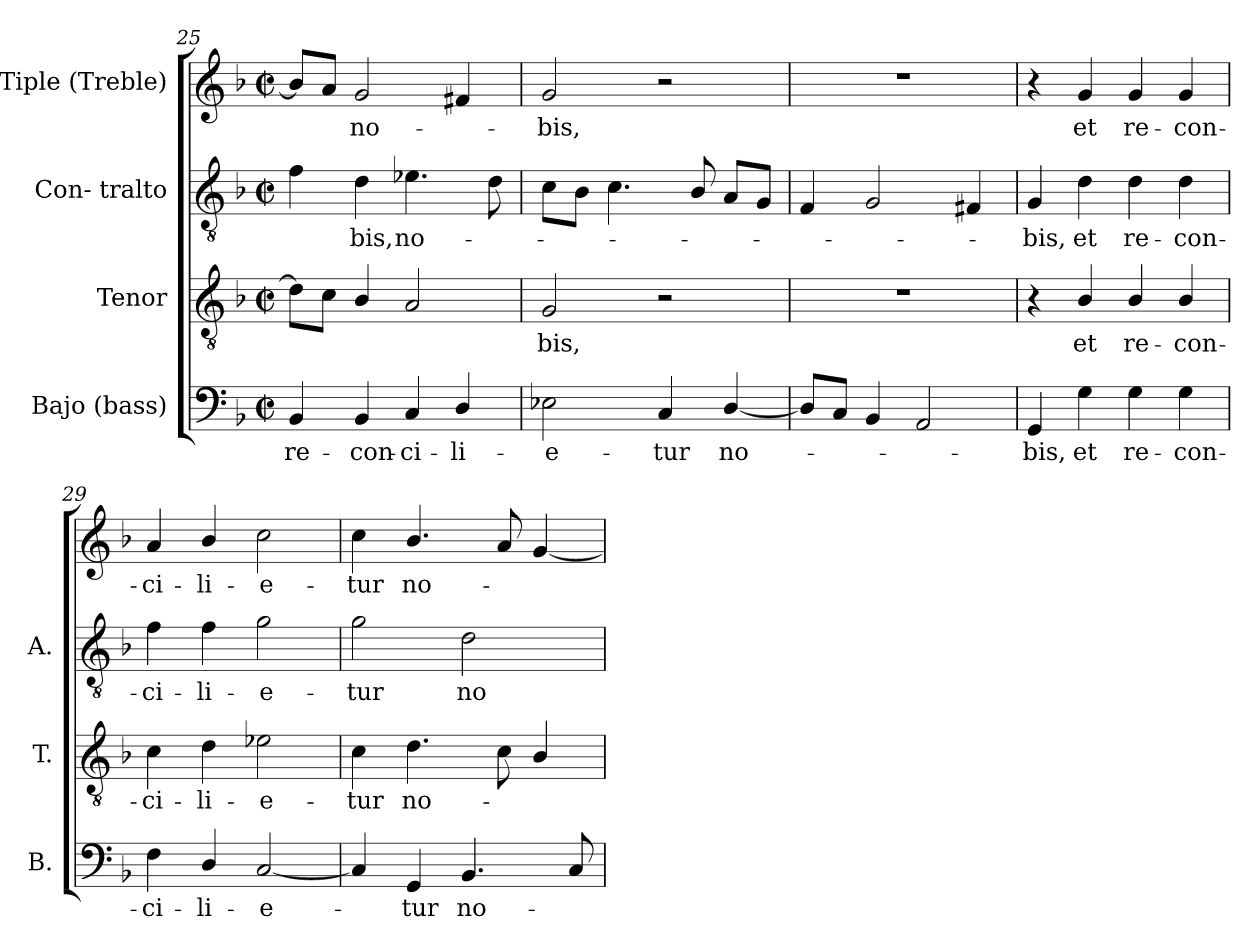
**kern	**text	**kern	**text	**kern	**text	**kern	**text
*part4	*part4	*part3	*part3	*part2	*part2	*part1	*part1
*staff4	*staff4	*staff3	*staff3	*staff2	*staff2	*staff1	*staff1
*I"Bajo (bass)	*	*I"Tenor	*	*I"Con- tralto	*	*I"Tiple (Treble)	*
*I'B.	*	*I'T.	*	*I'A.	*	*	*
*clefF4	*	*clefGv2	*	*clefGv2	*	*clefG2	*
*	*	*ITrd7c12	*	*ITrd7c12	*	*	*
*k[b-]	*	*k[b-]	*	*k[b-]	*	*k[b-]	*
*F:	*	*F:	*	*F:	*	*F:	*
*M2/2	*	*M2/2	*	*M2/2	*	*M2/2	*
*met(c|)	*	*met(c|)	*	*met(c|)	*	*met(c|)	*
=25	=25	=25	=25	=25	=25	=25	=25
!	!LO:LY:b:color=#000000	!	!	!	!	!	!
4BB-i/	re-	8Di\L]	.	4Fi\	.	8b-i/L]	.
.	.	8Ci\J	.	.	.	8ai/J	.
!	!LO:LY:b:color=#000000	!	!	!	!	!	!
!	!	!	!	!	!LO:LY:b:color=#000000	!	!
!	!	!	!	!	!	!	!LO:LY:b:color=#000000
4BB-i/	-con-	4BB-i/	.	4Di\	-bis,	2gi/	no-
!	!LO:LY:b:color=#000000	!	!	!	!	!	!
!	!	!	!	!	!LO:LY:b:color=#000000	!	!
4Ci/	-ci-	2AAi/	.	4.E-Xi\	no-	.	.
!	!LO:LY:b:color=#000000	!	!	!	!	!	!
4Di/	-li-	.	.	.	.	4f#Xi/	.
.	.	.	.	8Di\	.	.	.
=26	=26	=26	=26	=26	=26	=26	=26
!	!LO:LY:b:color=#000000	!	!	!	!	!	!
!	!	!	!LO:LY:b:color=#000000	!	!	!	!
!	!	!	!	!	!	!	!LO:LY:b:color=#000000
2E-Xi\	-e-	2GGi/	-bis,	8Ci\L	.	2gi/	-bis,
.	.	.	.	8BB-i\J	.	.	.
.	.	.	.	4.Ci\	.	.	.
!	!LO:LY:b:color=#000000	!	!	!	!	!	!
4Ci/	-tur	2r	.	.	.	2r	.
.	.	.	.	8BB-i/	.	.	.
!	!LO:LY:b:color=#000000	!	!	!	!	!	!
[4Di/	no-	.	.	8AAi/L	.	.	.
.	.	.	.	8GGi/J	.	.	.
=27	=27	=27	=27	=27	=27	=27	=27
8Di/L]	.	1r	.	4FFi/	.	1r	.
8Ci/J	.	.	.	.	.	.	.
4BB-i/	.	.	.	2GGi/	.	.	.
2AAi/	.	.	.	.	.	.	.
.	.	.	.	4FF#Xi/	.	.	.
!!LO:LB:g=z
=28	=28	=28	=28	=28	=28	=28	=28
!	!LO:LY:b:color=#000000	!	!	!	!	!	!
!	!	!	!	!	!LO:LY:b:color=#000000	!	!
4GGi/	-bis,	4r	.	4GGi/	-bis,	4r	.
!	!LO:LY:b:color=#000000	!	!	!	!	!	!
!	!	!	!LO:LY:b:color=#000000	!	!	!	!
!	!	!	!	!	!LO:LY:b:color=#000000	!	!
!	!	!	!	!	!	!	!LO:LY:b:color=#000000
4Gi\	et	4BB-i/	et	4Di\	et	4gi/	et
!	!LO:LY:b:color=#000000	!	!	!	!	!	!
!	!	!	!LO:LY:b:color=#000000	!	!	!	!
!	!	!	!	!	!LO:LY:b:color=#000000	!	!
!	!	!	!	!	!	!	!LO:LY:b:color=#000000
4Gi\	re-	4BB-i/	re-	4Di\	re-	4gi/	re-
!	!LO:LY:b:color=#000000	!	!	!	!	!	!
!	!	!	!LO:LY:b:color=#000000	!	!	!	!
!	!	!	!	!	!LO:LY:b:color=#000000	!	!
!	!	!	!	!	!	!	!LO:LY:b:color=#000000
4Gi\	-con-	4BB-i/	-con-	4Di\	-con-	4gi/	-con-
=29	=29	=29	=29	=29	=29	=29	=29
!	!LO:LY:b:color=#000000	!	!	!	!	!	!
!	!	!	!LO:LY:b:color=#000000	!	!	!	!
!	!	!	!	!	!LO:LY:b:color=#000000	!	!
!	!	!	!	!	!	!	!LO:LY:b:color=#000000
4Fi\	-ci-	4Ci\	-ci-	4Fi\	-ci-	4ai/	-ci-
!	!LO:LY:b:color=#000000	!	!	!	!	!	!
!	!	!	!LO:LY:b:color=#000000	!	!	!	!
!	!	!	!	!	!LO:LY:b:color=#000000	!	!
!	!	!	!	!	!	!	!LO:LY:b:color=#000000
4Di/	-li-	4Di\	-li-	4Fi\	-li-	4b-i/	-li-
!	!LO:LY:b:color=#000000	!	!	!	!	!	!
!	!	!	!LO:LY:b:color=#000000	!	!	!	!
!	!	!	!	!	!LO:LY:b:color=#000000	!	!
!	!	!	!	!	!	!	!LO:LY:b:color=#000000
[2Ci/	-e-	2E-Xi\	-e-	2Gi\	-e-	2cci\	-e-
=30	=30	=30	=30	=30	=30	=30	=30
!	!	!	!LO:LY:b:color=#000000	!	!	!	!
!	!	!	!	!	!LO:LY:b:color=#000000	!	!
!	!	!	!	!	!	!	!LO:LY:b:color=#000000
4Ci/]	.	4Ci\	-tur	2Gi\	-tur	4cci\	-tur
!	!LO:LY:b:color=#000000	!	!	!	!	!	!
!	!	!	!LO:LY:b:color=#000000	!	!	!	!
!	!	!	!	!	!	!	!LO:LY:b:color=#000000
4GGi/	-tur	4.Di\	no-	.	.	4.b-i/	no-
!	!LO:LY:b:color=#000000	!	!	!	!	!	!
!	!	!	!	!	!LO:LY:b:color=#000000	!	!
4.BB-i/	no-	.	.	2Di\	no-	.	.
.	.	8Ci\	.	.	.	8ai/	.
.	.	4BB-i/	.	.	.	[4gi/	.
8Ci/	.	.	.	.	.	.	.
=	=	=	=	=	=	=	=
*-	*-	*-	*-	*-	*-	*-	*-
